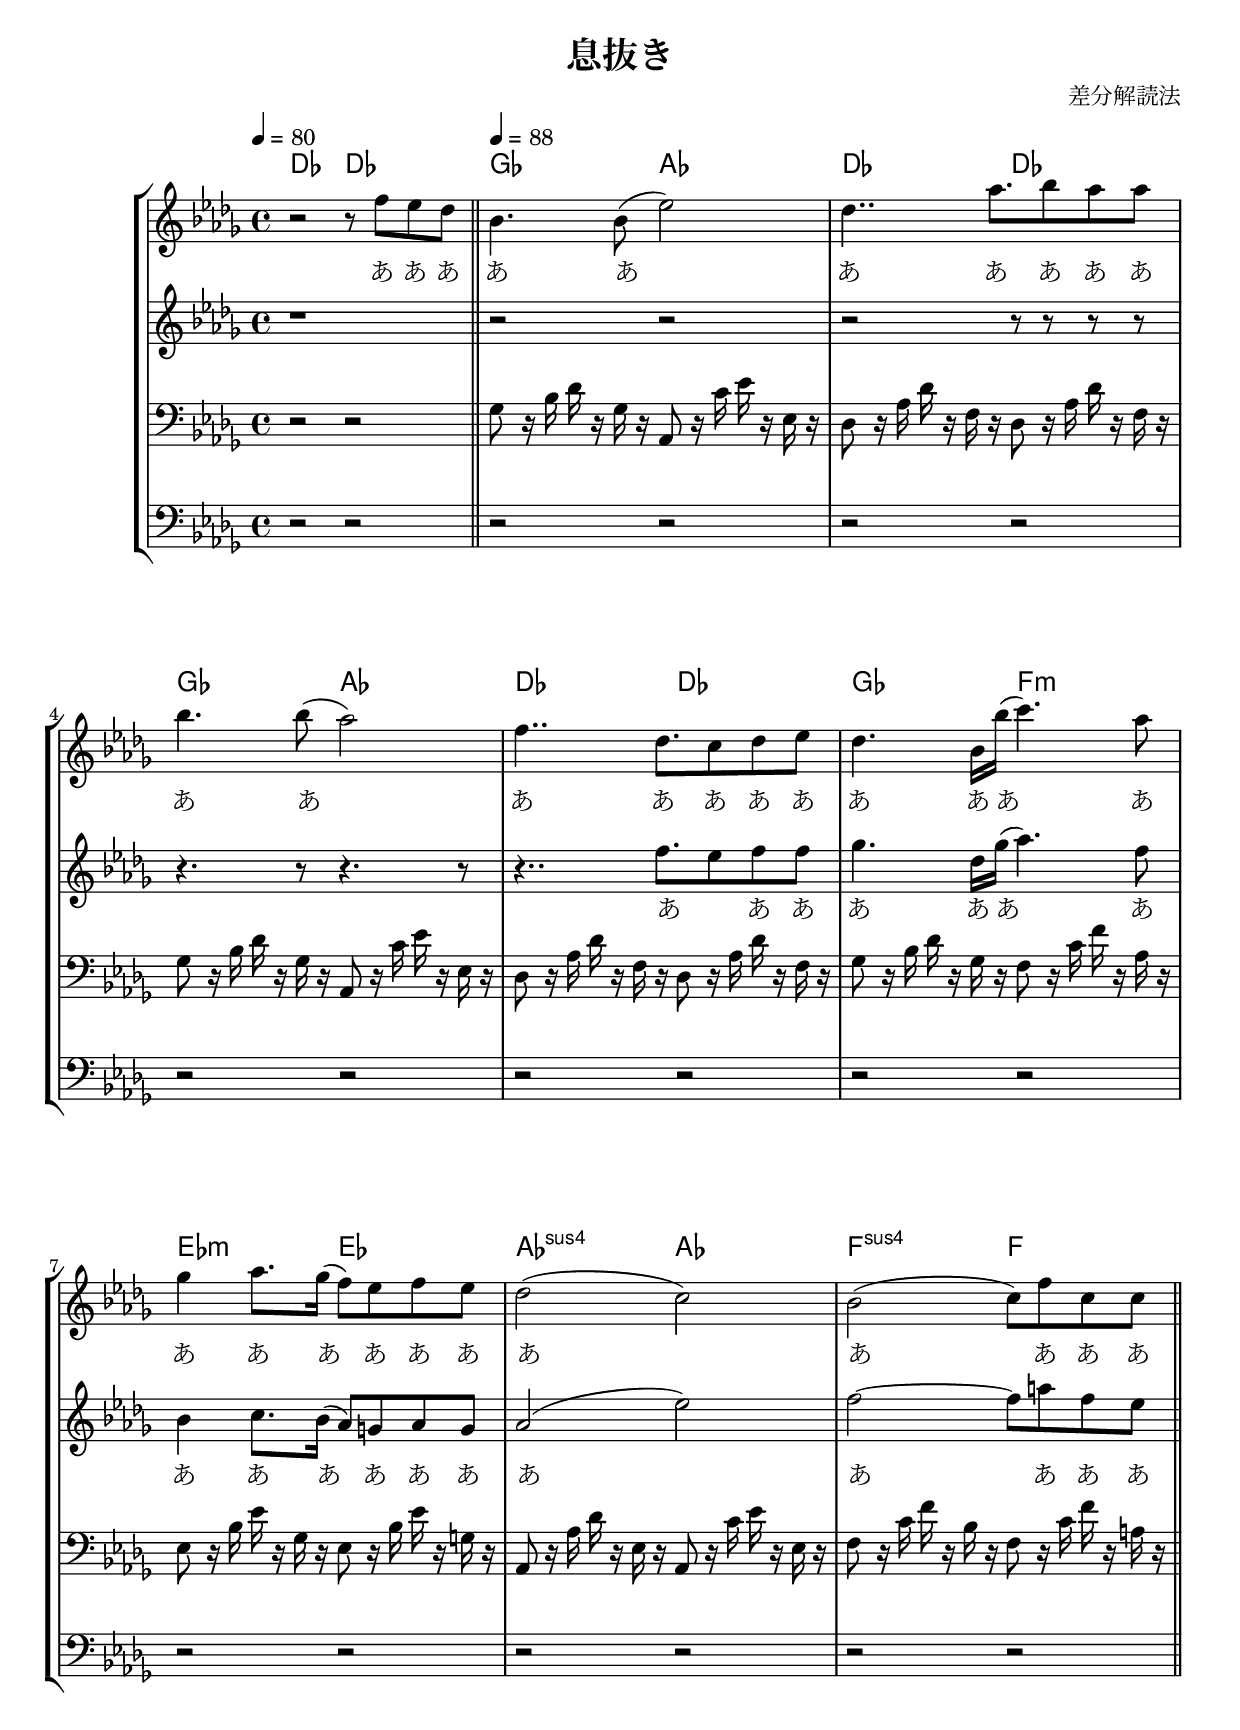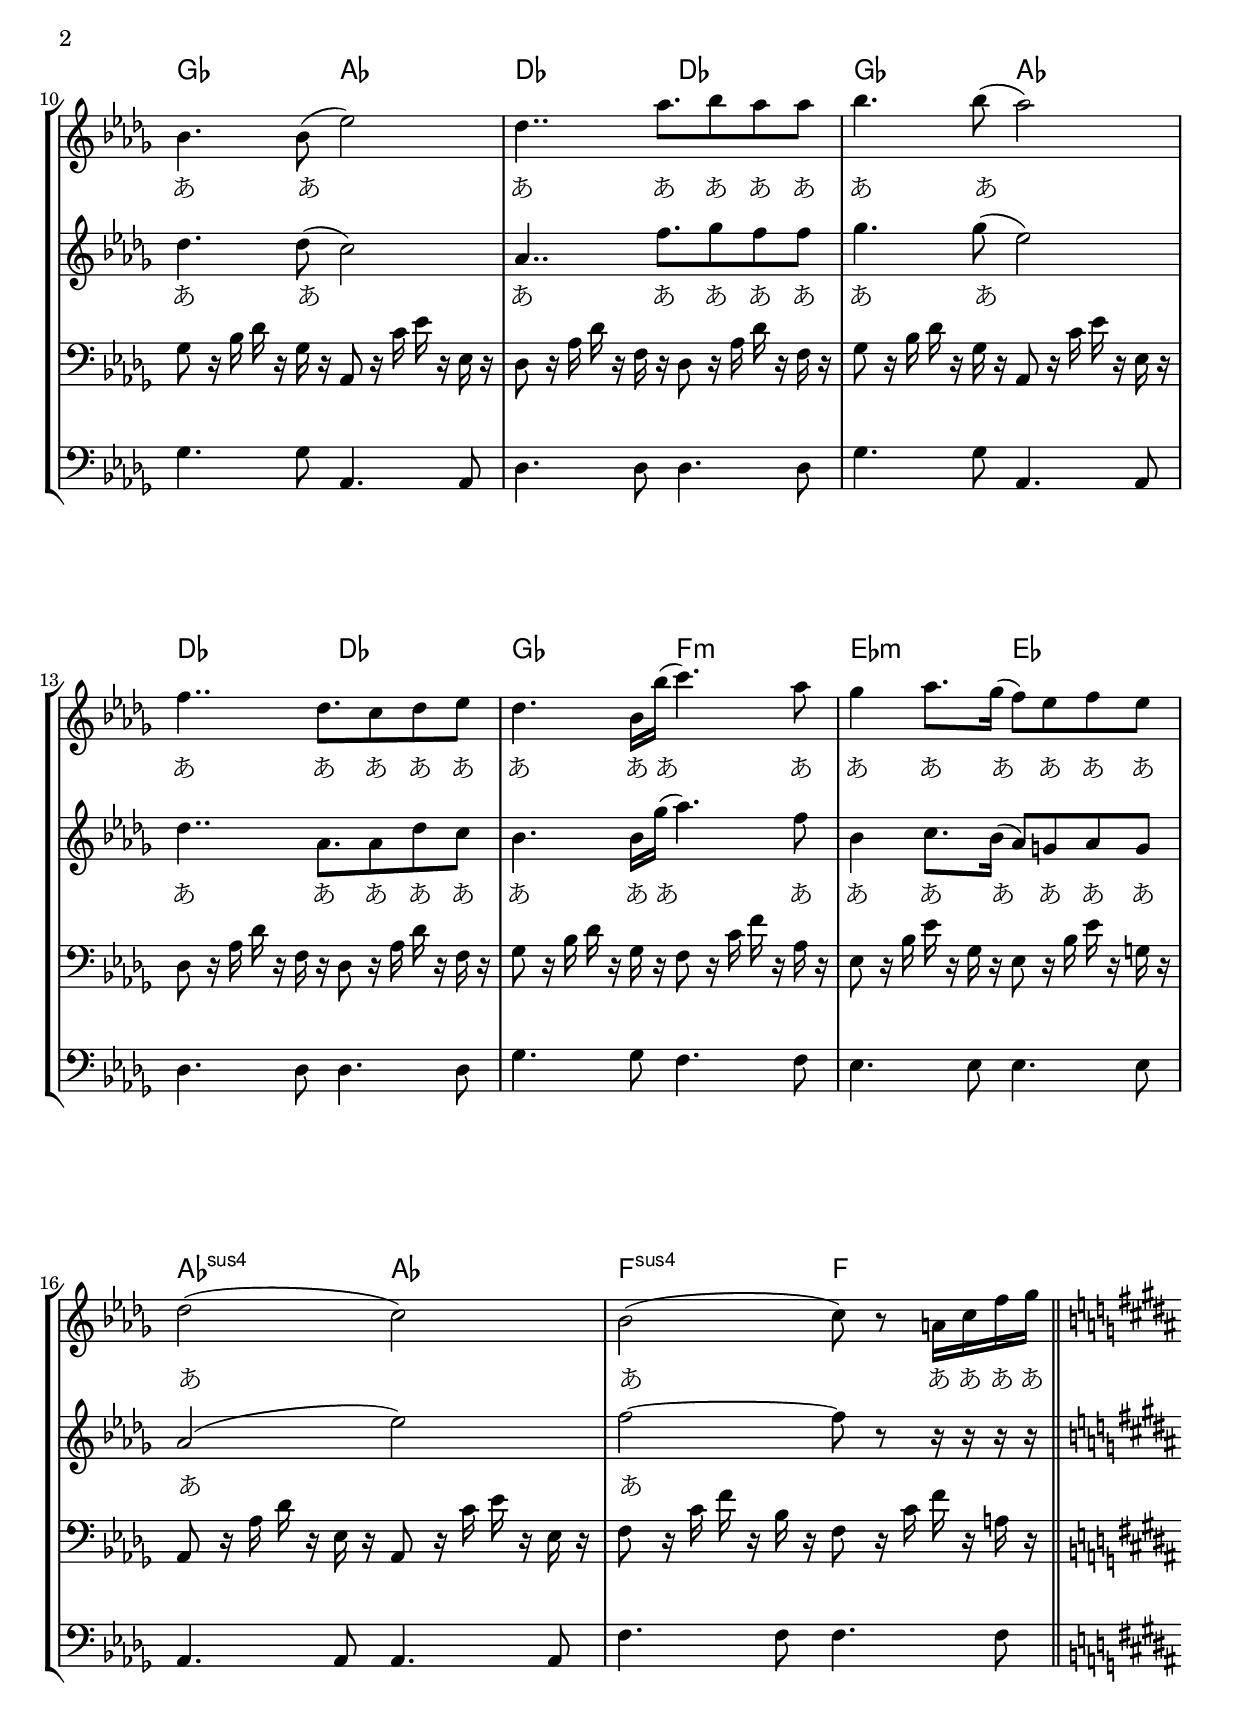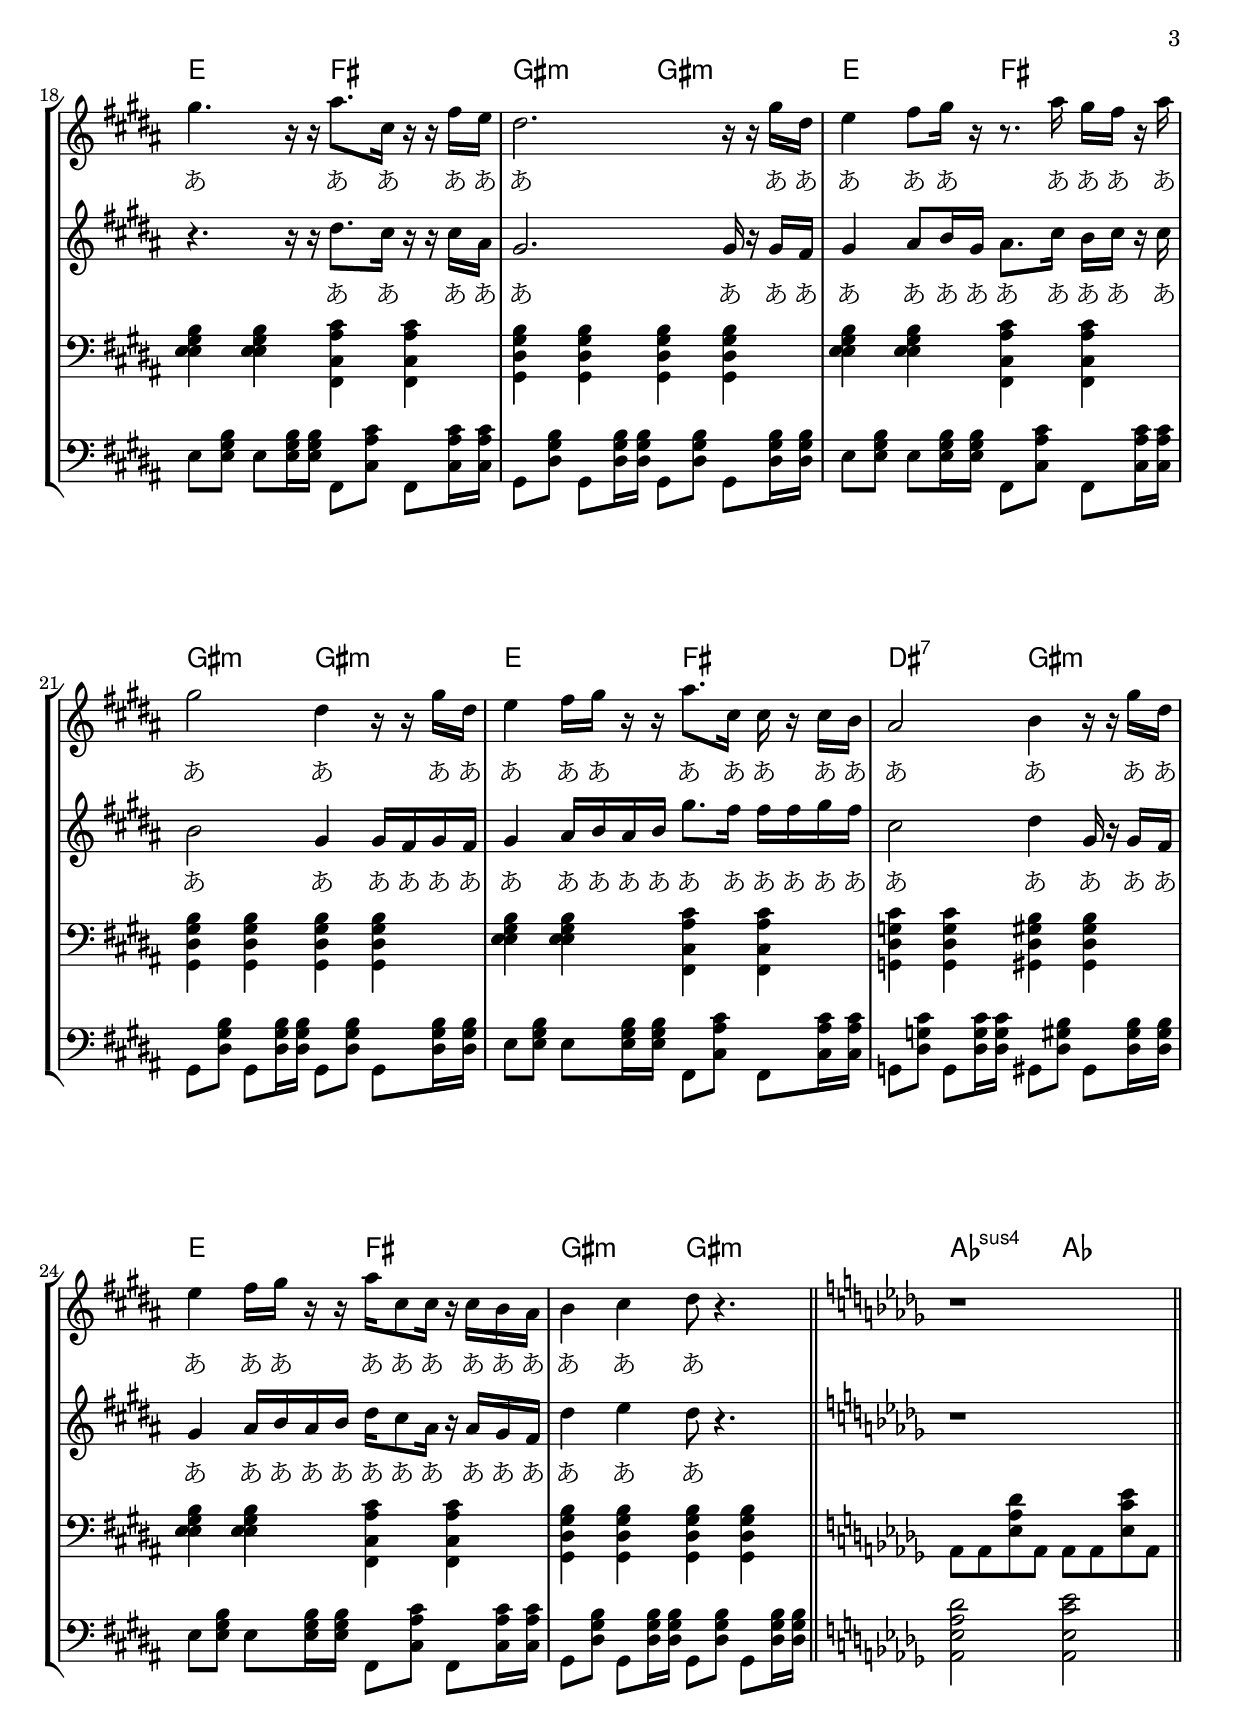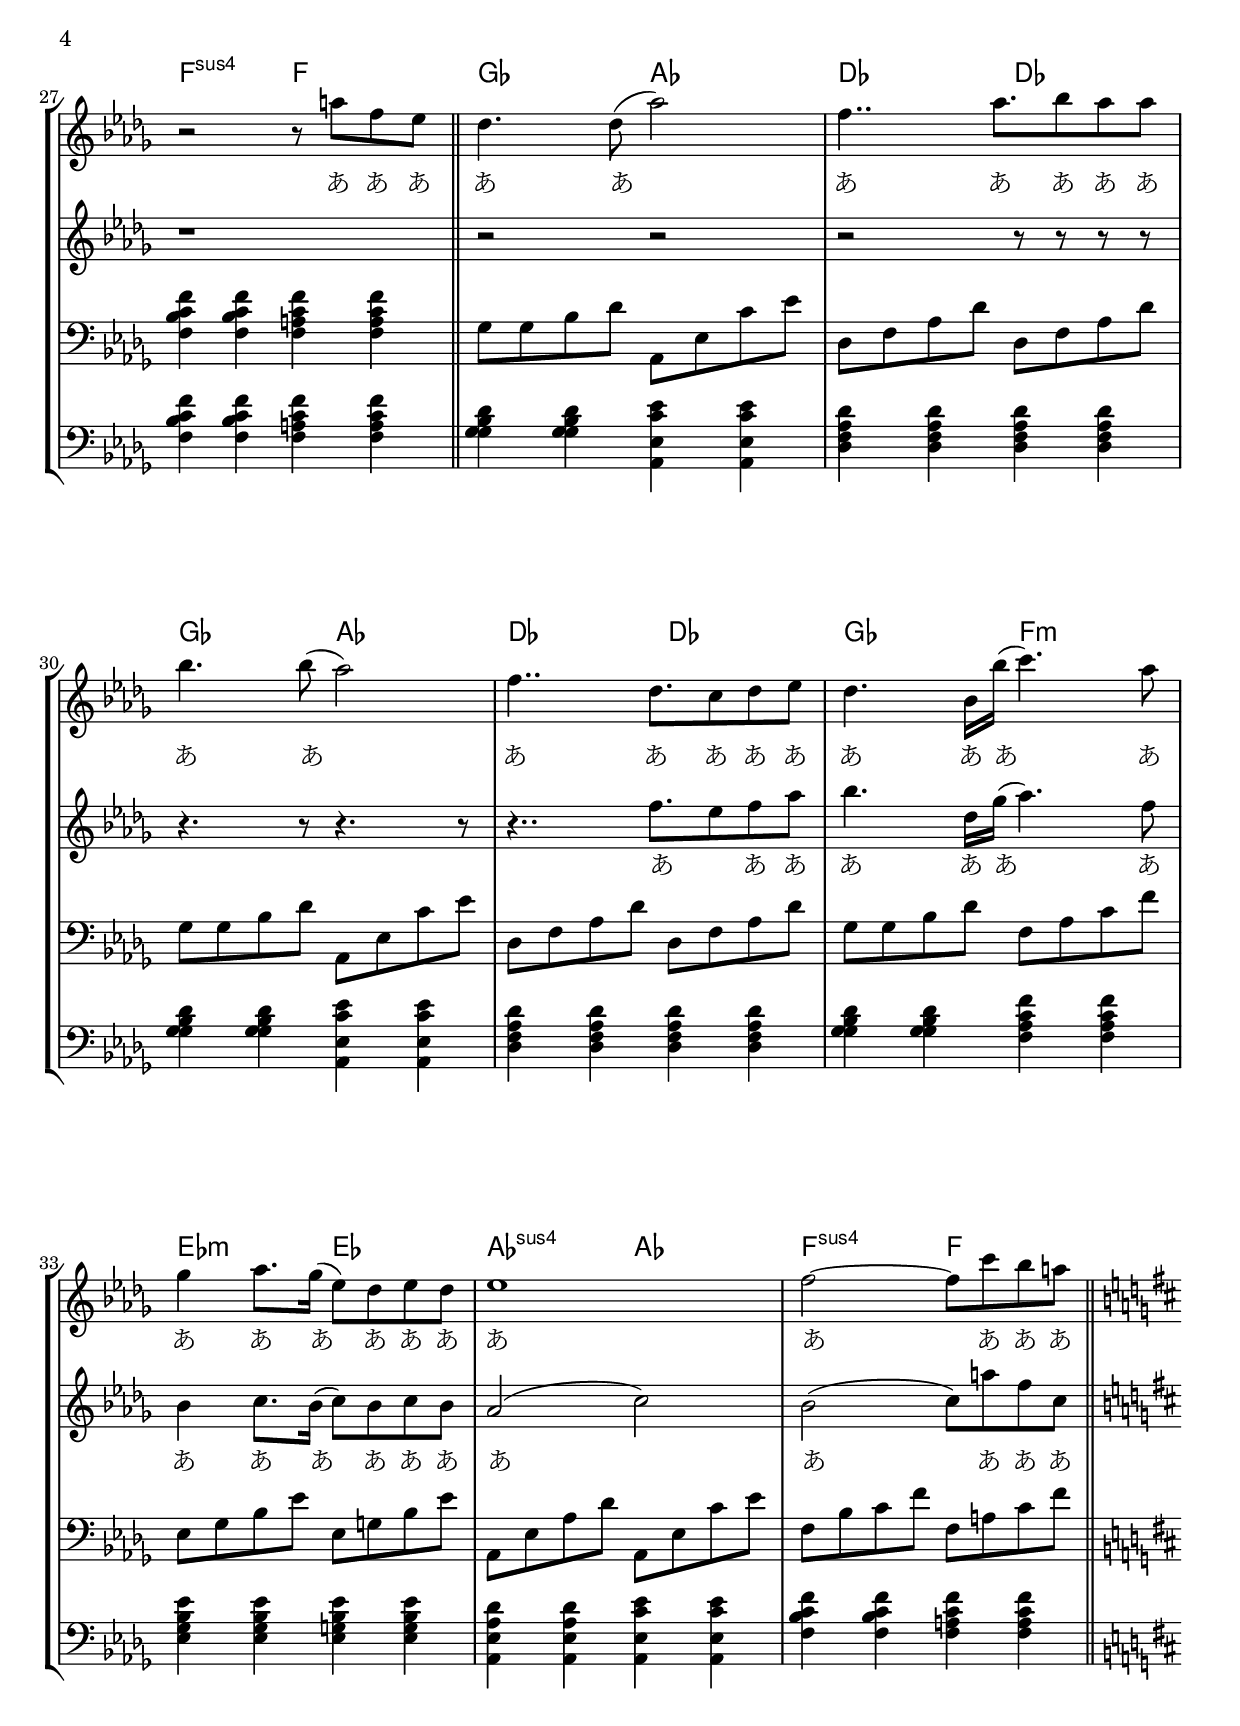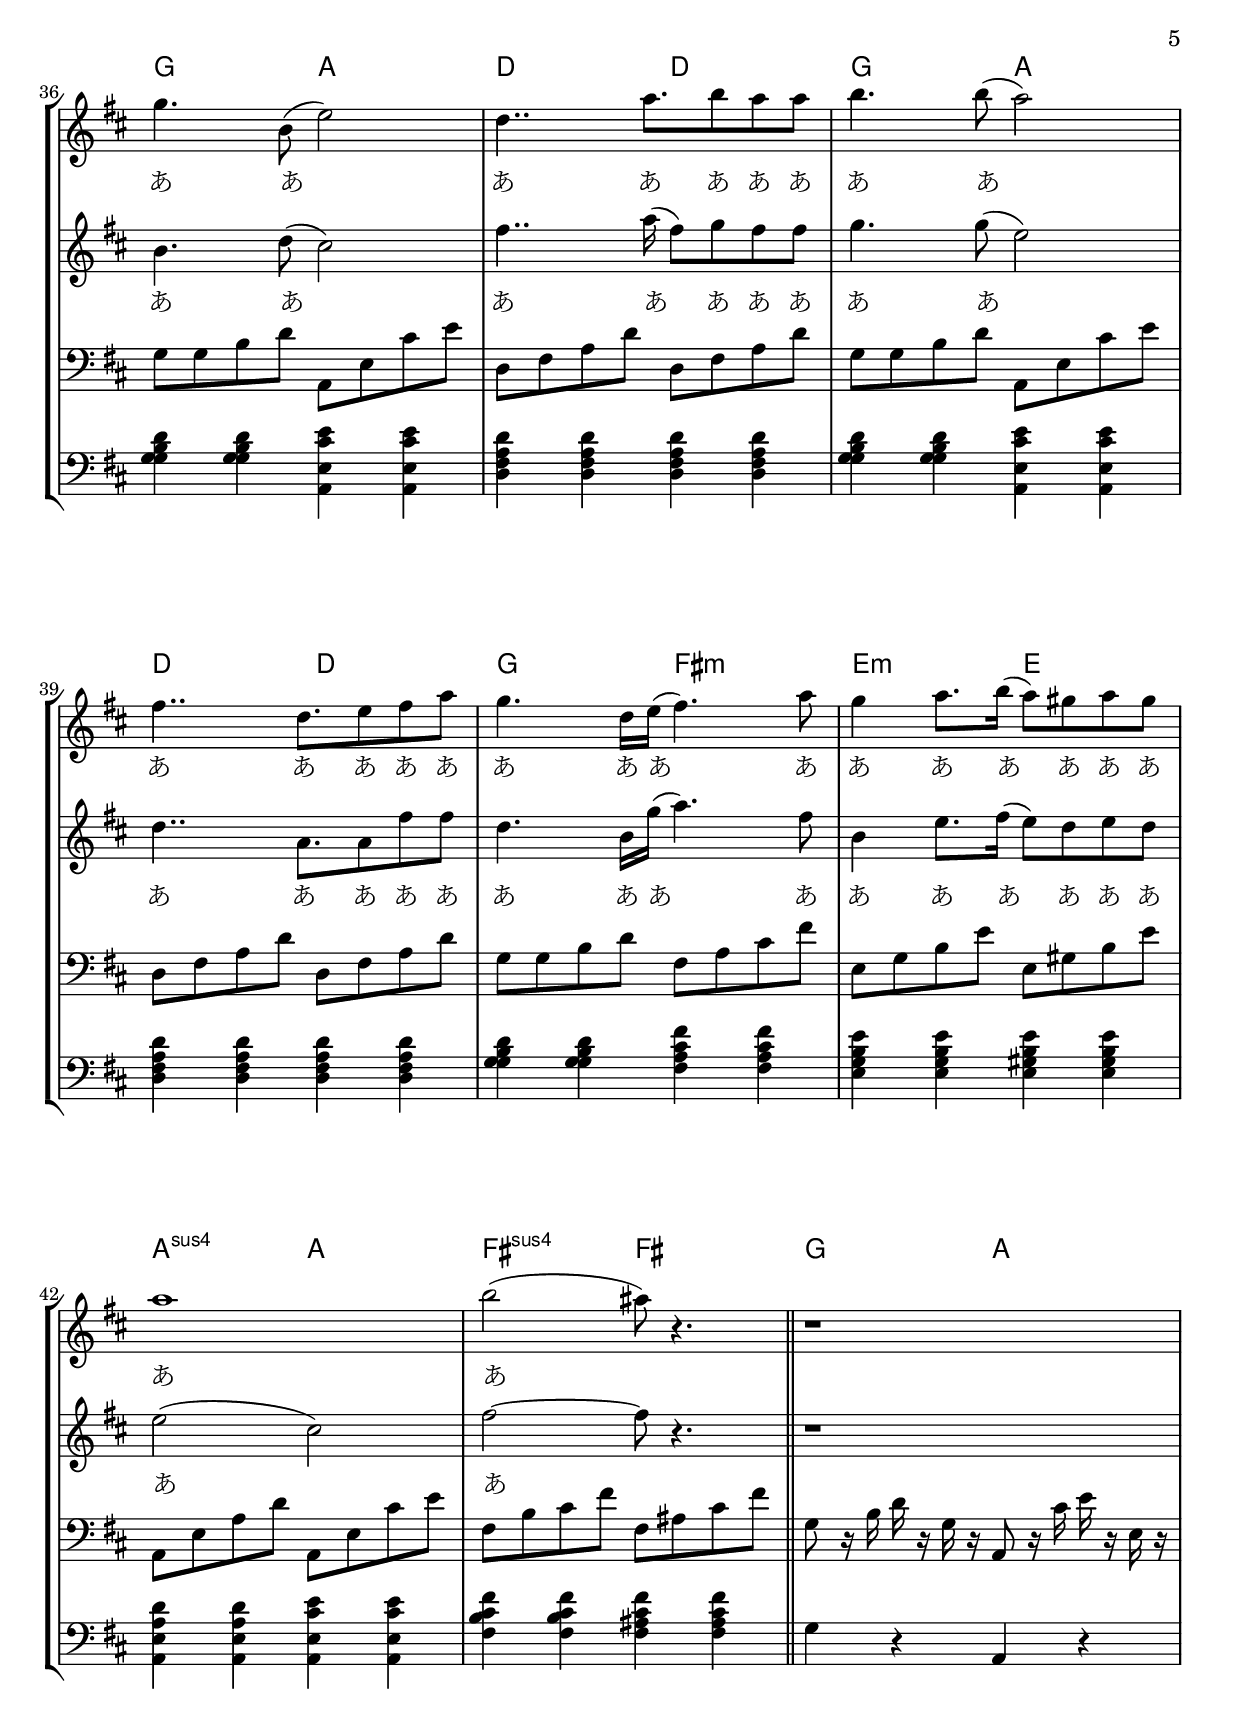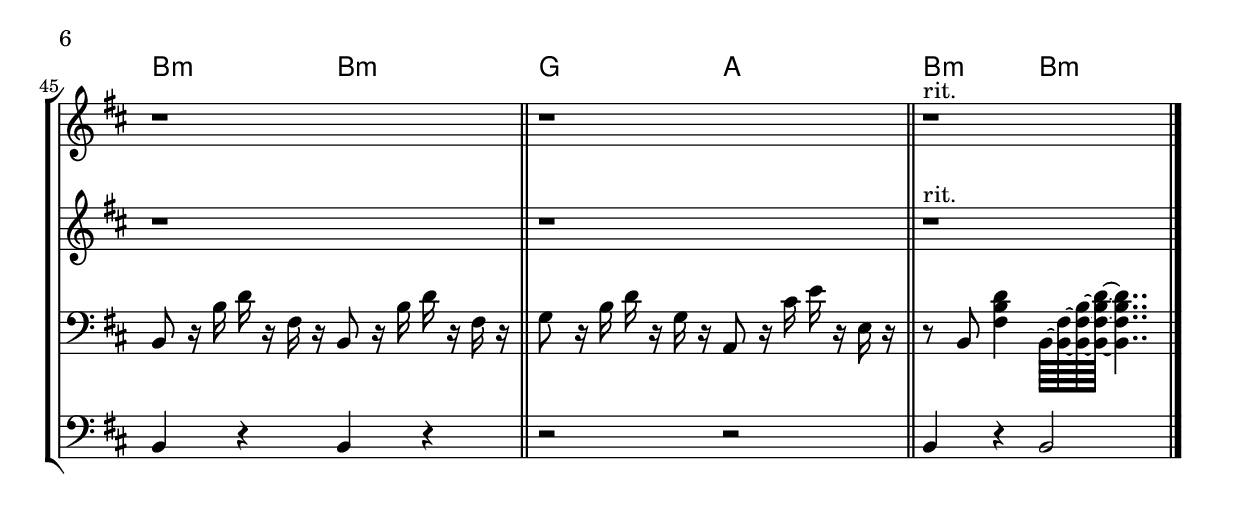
\version "2.12.1"

\header {
	title = \markup {息抜き}
	composer = \markup \center-column {差分解読法}
}

harmony = \chordmode {
	des2 des 

	ges as des des ges as des des ges f:m es:m es as:sus4 as f:sus4 f 

	ges as des des ges as des des ges f:m es:m es as:sus4 as f:sus4 f 

	e fis gis:m gis:m e fis gis:m gis:m e fis dis:7 gis:m e fis gis:m gis:m 

	as:sus4 as 

	f:sus4 f 

	ges as des des ges as des des ges f:m es:m es as:sus4 as f:sus4 f 

	g a d d g a d d g fis:m e:m e a:sus4 a fis:sus4 fis 

	g a b:m b:m 

	g a 

	b:m b:m 
}

melody = {
	\key des \major
	\tempo 4 = 80
	r2 r8 
	\set Staff.midiInstrument = #"String Ensemble 1"
	f''8  es''8  des''8 
		\tempo 4 = 88
bes'4.  bes'8  (es''2) 
	des''4..  as''8.  bes''8  as''8  as''8 
	bes''4.  bes''8  (as''2) 
	f''4..  des''8.  c''8  des''8  es''8 
	des''4.  bes'16  bes''16  (c'''4.)  as''8 
	ges''4  as''8.  ges''16  (f''8)  es''8  f''8  es''8 
	des''2  (c''2) 
	bes'2  (c''8)  	\set Staff.midiInstrument = #"String Ensemble 1"
	f''8  c''8  c''8 
	bes'4.  bes'8  (es''2) 
	des''4..  as''8.  bes''8  as''8  as''8 
	bes''4.  bes''8  (as''2) 
	f''4..  des''8.  c''8  des''8  es''8 
	des''4.  bes'16  bes''16  (c'''4.)  as''8 
	ges''4  as''8.  ges''16  (f''8)  es''8  f''8  es''8 
	des''2  (c''2) 
	bes'2  (c''8)  	r8 	\set Staff.midiInstrument = #"Church organ"
	a'16  c''16  f''16  ges''16 
		\key b \major
gis''4.  r16  r16  ais''8.  cis''16  r16  r16  fis''16  e''16 
	dis''2.  r16  r16  gis''16  dis''16 
	e''4  fis''8  gis''16  r16  r8.  ais''16  gis''16  fis''16  r16  ais''16 
	gis''2  dis''4  r16  r16  gis''16  dis''16 
	e''4  fis''16  gis''16  r16  r16  ais''8.  cis''16  cis''16  r16  cis''16  b'16 
	ais'2  b'4  r16  r16  gis''16  dis''16 
	e''4  fis''16  gis''16  r16  r16  ais''16  cis''8  cis''16  r16  cis''16  b'16  ais'16 
	b'4  cis''4  dis''8  	r4. 	\key des \major
	r1   
	r2 r8 
	\set Staff.midiInstrument = #"String Ensemble 1"
	a''8  f''8  es''8 
	des''4.  des''8  (as''2) 
	f''4..  as''8.  bes''8  as''8  as''8 
	bes''4.  bes''8  (as''2) 
	f''4..  des''8.  c''8  des''8  es''8 
	des''4.  bes'16  bes''16  (c'''4.)  as''8 
	ges''4  as''8.  ges''16  (es''8)  des''8  es''8  des''8 
	es''1 
	f''2~f''8  	\set Staff.midiInstrument = #"String Ensemble 1"
	c'''8  bes''8  a''8 
		\key d \major
g''4.  b'8  (e''2) 
	d''4..  a''8.  b''8  a''8  a''8 
	b''4.  b''8  (a''2) 
	fis''4..  d''8.  e''8  fis''8  a''8 
	g''4.  d''16  e''16  (fis''4.)  a''8 
	g''4  a''8.  b''16  (a''8)  gis''8  a''8  gis''8 
	a''1 
	b''2  (ais''8)  	r4. 	r1 | r1   
	r1   
	r1^"rit." \bar "|."
}

words = \lyricmode {
	
	あ  あ  あ  あ  あ  あ  あ  あ  あ  あ  あ  あ  あ  あ  あ  あ  あ  あ  あ  あ  あ  あ  あ  あ  あ  あ  あ  あ  あ  
	あ  あ  あ  あ  あ  あ  あ  あ  あ  あ  あ  あ  あ  あ  あ  あ  あ  あ  あ  あ  あ  あ  あ  あ  あ  あ  あ  あ  あ  
	あ  あ  あ  あ  あ  あ  あ  あ  あ  あ  あ  あ  あ  あ  あ  あ  あ  あ  あ  あ  あ  あ  あ  あ  あ  あ  あ  あ  あ  あ  あ  あ  あ  あ  あ  あ  あ  あ  あ  あ  あ  あ  あ  あ  あ  あ  あ  
	
	
	あ  あ  あ  あ  あ  あ  あ  あ  あ  あ  あ  あ  あ  あ  あ  あ  あ  あ  あ  あ  あ  あ  あ  あ  あ  あ  あ  あ  あ  
	あ  あ  あ  あ  あ  あ  あ  あ  あ  あ  あ  あ  あ  あ  あ  あ  あ  あ  あ  あ  あ  あ  あ  あ  あ  あ  あ  あ  あ  
	
	
	
}

secondmelody = {
	\key des \major
	\tempo 4 = 80
	r1   
	\set Staff.midiInstrument = #"Violin"
		\tempo 4 = 88
 r2  r2 
	r2~r8  r8  r8  r8 
	r4.  r8  r4.  r8 
	r4..  f''8.  es''8  f''8  f''8 
	ges''4.  des''16  ges''16  (as''4.)  f''8 
	bes'4  c''8.  bes'16  (as'8)  g'8  as'8  g'8 
	as'2  (es''2) 
	f''2~f''8  	\set Staff.midiInstrument = #"Violin"
	a''8  f''8  es''8 
	des''4.  des''8  (c''2) 
	as'4..  f''8.  ges''8  f''8  f''8 
	ges''4.  ges''8  (es''2) 
	des''4..  as'8.  as'8  des''8  c''8 
	bes'4.  bes'16  ges''16  (as''4.)  f''8 
	bes'4  c''8.  bes'16  (as'8)  g'8  as'8  g'8 
	as'2  (es''2) 
	f''2~f''8  	r8 	\set Staff.midiInstrument = #"Celesta"
	r16  r16  r16  r16 
		\key b \major
r4.  r16  r16  dis''8.  cis''16  r16  r16  cis''16  ais'16 
	gis'2.  gis'16  r16  gis'16  fis'16 
	gis'4  ais'8  b'16  gis'16  ais'8.  cis''16  b'16  cis''16  r16  cis''16 
	b'2  gis'4  gis'16  fis'16  gis'16  fis'16 
	gis'4  ais'16  b'16  ais'16  b'16  gis''8.  fis''16  fis''16  fis''16  gis''16  fis''16 
	cis''2  dis''4  gis'16  r16  gis'16  fis'16 
	gis'4  ais'16  b'16  ais'16  b'16  dis''16  cis''8  ais'16  r16  ais'16  gis'16  fis'16 
	dis''4  e''4  dis''8  	r4. 	\key des \major
	r1   
	r1   
	\set Staff.midiInstrument = #"Violin"
	 r2  r2 
	r2~r8  r8  r8  r8 
	r4.  r8  r4.  r8 
	r4..  f''8.  es''8  f''8  as''8 
	bes''4.  des''16  ges''16  (as''4.)  f''8 
	bes'4  c''8.  bes'16  (c''8)  bes'8  c''8  bes'8 
	as'2  (c''2) 
	bes'2  (c''8)  	\set Staff.midiInstrument = #"Violin"
	a''8  f''8  c''8 
		\key d \major
b'4.  d''8  (cis''2) 
	fis''4..  a''16  (fis''8)  g''8  fis''8  fis''8 
	g''4.  g''8  (e''2) 
	d''4..  a'8.  a'8  fis''8  fis''8 
	d''4.  b'16  g''16  (a''4.)  fis''8 
	b'4  e''8.  fis''16  (e''8)  d''8  e''8  d''8 
	e''2  (cis''2) 
	fis''2~fis''8  	r4. 	r1 | r1   
	r1   
	r1^"rit." \bar "|."
}

secondwords = \lyricmode {
	
	あ  あ  あ  あ  あ  あ  あ  あ  あ  あ  あ  あ  あ  あ  あ  あ  
	あ  あ  あ  あ  あ  あ  あ  あ  あ  あ  あ  あ  あ  あ  あ  あ  あ  あ  あ  あ  あ  あ  あ  あ  あ  あ  あ  あ  あ  
	あ  あ  あ  あ  あ  あ  あ  あ  あ  あ  あ  あ  あ  あ  あ  あ  あ  あ  あ  あ  あ  あ  あ  あ  あ  あ  あ  あ  あ  あ  あ  あ  あ  あ  あ  あ  あ  あ  あ  あ  あ  あ  あ  あ  あ  あ  あ  あ  あ  あ  あ  あ  あ  
	
	
	あ  あ  あ  あ  あ  あ  あ  あ  あ  あ  あ  あ  あ  あ  あ  あ  
	あ  あ  あ  あ  あ  あ  あ  あ  あ  あ  あ  あ  あ  あ  あ  あ  あ  あ  あ  あ  あ  あ  あ  あ  あ  あ  あ  あ  あ  
	
	
	
}

tempochange = {
	\tempo 4 = 80
	r1 \bar "||"
	\tempo 4 = 88
	r1 | r1 | r1 | r1 | r1 | r1 | r1 | r1 \bar "||"
	\tempo 4 = 88
	r1 | r1 | r1 | r1 | r1 | r1 | r1 | r1 \bar "||"
	\tempo 4 = 88
	r1 | r1 | r1 | r1 | r1 | r1 | r1 | r1 \bar "||"
	\tempo 4 = 88
	r1 \bar "||"
	\tempo 4 = 88
	r1 \bar "||"
	\tempo 4 = 88
	r1 | r1 | r1 | r1 | r1 | r1 | r1 | r1 \bar "||"
	\tempo 4 = 88
	r1 | r1 | r1 | r1 | r1 | r1 | r1 | r1 \bar "||"
	\tempo 4 = 88
	r1 | r1 \bar "||"
	\tempo 4 = 88
	r1 \bar "||"
	\tempo 4 = 88
	\tempo 4 = 66 r2 \tempo 4 = 58 r2 \bar "|."
}

mainacc = {
	\clef bass
	\set Staff.midiInstrument = #"Acoustic grand"
	\key des \major
	\tempo 4 = 80
	r2
	r2
	\bar "||"

	\set Staff.midiInstrument = #"Viola"
	\tempo 4 = 88
	ges8r16bes16des'16r16ges16r16
	as,8r16c'16es'16r16es16r16
	des8r16as16des'16r16f16r16
	des8r16as16des'16r16f16r16
	ges8r16bes16des'16r16ges16r16
	as,8r16c'16es'16r16es16r16
	des8r16as16des'16r16f16r16
	des8r16as16des'16r16f16r16
	ges8r16bes16des'16r16ges16r16
	f8r16c'16f'16r16as16r16
	es8r16bes16es'16r16ges16r16
	es8r16bes16es'16r16g16r16
	as,8r16as16des'16r16es16r16
	as,8r16c'16es'16r16es16r16
	f8r16c'16f'16r16bes16r16
	f8r16c'16f'16r16a16r16
	\bar "||"

	\set Staff.midiInstrument = #"Viola"
	ges8r16bes16des'16r16ges16r16
	as,8r16c'16es'16r16es16r16
	des8r16as16des'16r16f16r16
	des8r16as16des'16r16f16r16
	ges8r16bes16des'16r16ges16r16
	as,8r16c'16es'16r16es16r16
	des8r16as16des'16r16f16r16
	des8r16as16des'16r16f16r16
	ges8r16bes16des'16r16ges16r16
	f8r16c'16f'16r16as16r16
	es8r16bes16es'16r16ges16r16
	es8r16bes16es'16r16g16r16
	as,8r16as16des'16r16es16r16
	as,8r16c'16es'16r16es16r16
	f8r16c'16f'16r16bes16r16
	f8r16c'16f'16r16a16r16
	\bar "||"

	\set Staff.midiInstrument = #"Viola"
	\key b \major
	<e e gis b>4 <e e gis b>4
	<fis, cis ais cis'>4 <fis, cis ais cis'>4
	<gis, dis gis b>4 <gis, dis gis b>4
	<gis, dis gis b>4 <gis, dis gis b>4
	<e e gis b>4 <e e gis b>4
	<fis, cis ais cis'>4 <fis, cis ais cis'>4
	<gis, dis gis b>4 <gis, dis gis b>4
	<gis, dis gis b>4 <gis, dis gis b>4
	<e e gis b>4 <e e gis b>4
	<fis, cis ais cis'>4 <fis, cis ais cis'>4
	<g, dis g cis'>4 <g, dis g cis'>4
	<gis, dis gis b>4 <gis, dis gis b>4
	<e e gis b>4 <e e gis b>4
	<fis, cis ais cis'>4 <fis, cis ais cis'>4
	<gis, dis gis b>4 <gis, dis gis b>4
	<gis, dis gis b>4 <gis, dis gis b>4
	\bar "||"

	\set Staff.midiInstrument = #"Harpsichord"
	\key des \major
	as,8 as,8 <es as des'>8 as,8
	as,8 as,8 <es c' es'>8 as,8
	\bar "||"

	\set Staff.midiInstrument = #"Harpsichord"
	<f bes c' f'>4 <f bes c' f'>4
	<f a c' f'>4 <f a c' f'>4
	\bar "||"

	\set Staff.midiInstrument = #"Harpsichord"
	ges8 ges8 bes8 des'8
	as,8 es8 c'8 es'8
	des8 f8 as8 des'8
	des8 f8 as8 des'8
	ges8 ges8 bes8 des'8
	as,8 es8 c'8 es'8
	des8 f8 as8 des'8
	des8 f8 as8 des'8
	ges8 ges8 bes8 des'8
	f8 as8 c'8 f'8
	es8 ges8 bes8 es'8
	es8 g8 bes8 es'8
	as,8 es8 as8 des'8
	as,8 es8 c'8 es'8
	f8 bes8 c'8 f'8
	f8 a8 c'8 f'8
	\bar "||"

	\set Staff.midiInstrument = #"Viola"
	\key d \major
	g8 g8 b8 d'8
	a,8 e8 cis'8 e'8
	d8 fis8 a8 d'8
	d8 fis8 a8 d'8
	g8 g8 b8 d'8
	a,8 e8 cis'8 e'8
	d8 fis8 a8 d'8
	d8 fis8 a8 d'8
	g8 g8 b8 d'8
	fis8 a8 cis'8 fis'8
	e8 g8 b8 e'8
	e8 gis8 b8 e'8
	a,8 e8 a8 d'8
	a,8 e8 cis'8 e'8
	fis8 b8 cis'8 fis'8
	fis8 ais8 cis'8 fis'8
	\bar "||"

	\set Staff.midiInstrument = #"Viola"
	g8r16b16d'16r16g16r16
	a,8r16cis'16e'16r16e16r16
	b,8r16b16d'16r16fis16r16
	b,8r16b16d'16r16fis16r16
	\bar "||"

	\set Staff.midiInstrument = #"Viola"
	g8r16b16d'16r16g16r16
	a,8r16cis'16e'16r16e16r16
	\bar "||"

	\set Staff.midiInstrument = #"Viola"
	r8 b,8 <fis b d'>4
	b,64~ <b,~ fis~> <b,~ fis~ b~> <b, fis b d'>~ <b, fis b d'>4..
	\bar "|."
}

subacc = {
	\clef bass
	\set Staff.midiInstrument = #"Acoustic grand"
	\key des \major
	\tempo 4 = 80
	r2
	r2
	\bar "||"

	\set Staff.midiInstrument = #"Acoustic grand"
	\tempo 4 = 88
	r2
	r2
	r2
	r2
	r2
	r2
	r2
	r2
	r2
	r2
	r2
	r2
	r2
	r2
	r2
	r2
	\bar "||"

	\set Staff.midiInstrument = #"String Ensemble 1"
	ges4.ges8
	as,4.as,8
	des4.des8
	des4.des8
	ges4.ges8
	as,4.as,8
	des4.des8
	des4.des8
	ges4.ges8
	f4.f8
	es4.es8
	es4.es8
	as,4.as,8
	as,4.as,8
	f4.f8
	f4.f8
	\bar "||"

	\set Staff.midiInstrument = #"Harpsichord"
	\key b \major
	e8 <e gis b> e <e gis b>16 <e gis b>
	fis,8 <cis ais cis'> fis, <cis ais cis'>16 <cis ais cis'>
	gis,8 <dis gis b> gis, <dis gis b>16 <dis gis b>
	gis,8 <dis gis b> gis, <dis gis b>16 <dis gis b>
	e8 <e gis b> e <e gis b>16 <e gis b>
	fis,8 <cis ais cis'> fis, <cis ais cis'>16 <cis ais cis'>
	gis,8 <dis gis b> gis, <dis gis b>16 <dis gis b>
	gis,8 <dis gis b> gis, <dis gis b>16 <dis gis b>
	e8 <e gis b> e <e gis b>16 <e gis b>
	fis,8 <cis ais cis'> fis, <cis ais cis'>16 <cis ais cis'>
	g,8 <dis g cis'> g, <dis g cis'>16 <dis g cis'>
	gis,8 <dis gis b> gis, <dis gis b>16 <dis gis b>
	e8 <e gis b> e <e gis b>16 <e gis b>
	fis,8 <cis ais cis'> fis, <cis ais cis'>16 <cis ais cis'>
	gis,8 <dis gis b> gis, <dis gis b>16 <dis gis b>
	gis,8 <dis gis b> gis, <dis gis b>16 <dis gis b>
	\bar "||"

	\set Staff.midiInstrument = #"Viola"
	\key des \major
	<as, es as des'>2
	<as, es c' es'>2
	\bar "||"

	\set Staff.midiInstrument = #"Viola"
	<f bes c' f'>4 <f bes c' f'>4
	<f a c' f'>4 <f a c' f'>4
	\bar "||"

	\set Staff.midiInstrument = #"Viola"
	<ges ges bes des'>4 <ges ges bes des'>4
	<as, es c' es'>4 <as, es c' es'>4
	<des f as des'>4 <des f as des'>4
	<des f as des'>4 <des f as des'>4
	<ges ges bes des'>4 <ges ges bes des'>4
	<as, es c' es'>4 <as, es c' es'>4
	<des f as des'>4 <des f as des'>4
	<des f as des'>4 <des f as des'>4
	<ges ges bes des'>4 <ges ges bes des'>4
	<f as c' f'>4 <f as c' f'>4
	<es ges bes es'>4 <es ges bes es'>4
	<es g bes es'>4 <es g bes es'>4
	<as, es as des'>4 <as, es as des'>4
	<as, es c' es'>4 <as, es c' es'>4
	<f bes c' f'>4 <f bes c' f'>4
	<f a c' f'>4 <f a c' f'>4
	\bar "||"

	\set Staff.midiInstrument = #"String Ensemble 1"
	\key d \major
	<g g b d'>4 <g g b d'>4
	<a, e cis' e'>4 <a, e cis' e'>4
	<d fis a d'>4 <d fis a d'>4
	<d fis a d'>4 <d fis a d'>4
	<g g b d'>4 <g g b d'>4
	<a, e cis' e'>4 <a, e cis' e'>4
	<d fis a d'>4 <d fis a d'>4
	<d fis a d'>4 <d fis a d'>4
	<g g b d'>4 <g g b d'>4
	<fis a cis' fis'>4 <fis a cis' fis'>4
	<e g b e'>4 <e g b e'>4
	<e gis b e'>4 <e gis b e'>4
	<a, e a d'>4 <a, e a d'>4
	<a, e cis' e'>4 <a, e cis' e'>4
	<fis b cis' fis'>4 <fis b cis' fis'>4
	<fis ais cis' fis'>4 <fis ais cis' fis'>4
	\bar "||"

	\set Staff.midiInstrument = #"String Ensemble 1"
	g4 r4
	a,4 r4
	b,4 r4
	b,4 r4
	\bar "||"

	\set Staff.midiInstrument = #"Acoustic grand"
	r2
	r2
	\bar "||"

	\set Staff.midiInstrument = #"Viola"
	b,4 r4
	b,2
	\bar "|."
}

percA = {
	\drummode {
	r1 \bar "||"
	r1 |r1 |r1 |r1 |r1 |r1 |r1 |r1 \bar "||"
	r1 |r1 |r1 |r1 |r1 |r1 |r1 |r1 \bar "||"
	r1 |r1 |r1 |r1 |r1 |r1 |r1 |r1 \bar "||"
	r1 \bar "||"
	r1 \bar "||"
	r4 sn2 sn8. sn16  |r4 sn2 sn8. sn16  |r4 sn2 sn8. sn16  |r4 sn2 sn8. sn16  |r4 sn2 sn8. sn16  |r4 sn2 sn8. sn16  |r4 sn2 sn8. sn16  |r8 sn8 sn4 sn8 sn8 sn16 sn8 sn16  \bar "||"
	r8 cymr16 cymr16 cymr8 cymr16 cymr16 cymr8 cymr16 cymr16 cymr8 cymr8  |cymr8 cymr16 cymr16 cymr8 cymr16 cymr16 cymr8 cymr16 cymr16 cymr8 cymr8  |cymr8 cymr16 cymr16 cymr8 cymr16 cymr16 cymr8 cymr16 cymr16 cymr8 cymr16 cymr16  |cymr8 cymr16 cymr16 cymr8 cymr16 cymr16 cymr8 cymr16 cymr16 cymr8 cymr8  |r8 cymr16 cymr16 cymr8 cymr16 cymr16 cymr8 cymr16 cymr16 cymr8 cymr8  |cymr8 cymr16 cymr16 cymr8 cymr16 cymr16 cymr8 cymr16 cymr16 cymr8 cymr8  |cymr8 cymr16 cymr16 cymr8 cymr16 cymr16 cymr8 cymr16 cymr16 cymr8 cymr16 cymr16  |cymr8 cymr16 cymr16 cymr8 cymr16 cymr16 cymr8 cymr16 cymr16 cymr8 cymr8  \bar "||"
	r1 |r1 \bar "||"
	r1 \bar "||"
	r1 \bar "|."
	}
}

percB = {
	\drummode {
	r1 \bar "||"
	r1 |r1 |r1 |r1 |r1 |r1 |r1 |r1 \bar "||"
	r1 |r1 |r1 |r1 |r1 |r1 |r1 |r1 \bar "||"
	r1 |r1 |r1 |r1 |r1 |r1 |r1 |r1 \bar "||"
	r1 \bar "||"
	r1 \bar "||"
	r4. r16 tommh8 tommh4. r16  |r1  |r4. r16 tommh8 tommh4. r16  |r1  |r4. r16 tommh8 tommh4. r16  |r1  |r4. r16 tommh8 tommh4. r16  |r1  \bar "||"
	r4 sn2 sn4  |r4 sn8 sn4. sn4  |r4 sn2 sn4  |r4 sn8 sn4. sn4  |r4 sn2 sn4  |r4 sn8 sn4. sn4  |r4 sn2 sn4  |r4 sn2 sn8 sn16 sn16  \bar "||"
	r1 |r1 \bar "||"
	r1 \bar "||"
	r1 \bar "|."
	}
}

percC = {
	\drummode {
	r1 \bar "||"
	r1 |r1 |r1 |r1 |r1 |r1 |r1 |r1 \bar "||"
	r1 |r1 |r1 |r1 |r1 |r1 |r1 |r1 \bar "||"
	r1 |r1 |r1 |r1 |r1 |r1 |r1 |r1 \bar "||"
	r1 \bar "||"
	r1 \bar "||"
	r8 toml8 toml8 toml8 toml8 toml8 toml8 toml8  |toml8 toml8 toml8 toml8 toml8 toml8 toml8 toml8  |toml8 toml8 toml8 toml8 toml8 toml8 toml8 toml8  |toml8 toml8 toml8 toml8 toml8 toml8 toml8 toml8  |r8 toml8 toml8 toml8 toml8 toml8 toml8 toml8  |toml8 toml8 toml8 toml8 toml8 toml8 toml8 toml8  |toml8 toml8 toml8 toml8 toml8 toml8 toml8 toml8  |toml8 toml8 toml8 toml8 toml8 toml8 toml8 toml8  \bar "||"
	bd8. bd16 bd8. bd16 bd8. bd16 bd8. bd16  |bd8. bd16 bd8. bd16 bd8. bd16 bd4  |bd8. bd16 bd8. bd16 bd8. bd16 bd8. bd16  |bd8. bd16 bd8. bd16 bd8. bd16 bd4  |bd8. bd16 bd8. bd16 bd8. bd16 bd8. bd16  |bd8. bd16 bd8. bd16 bd8. bd16 bd4  |bd8. bd16 bd8. bd16 bd8. bd16 bd8. bd16  |bd8. bd16 bd8. bd16 bd8. bd16 bd8. bd16  \bar "||"
	r1 |r1 \bar "||"
	r1 \bar "||"
	r1 \bar "|."
	}
}

percD = {
	\drummode {
	r1 \bar "||"
	r1 |r1 |r1 |r1 |r1 |r1 |r1 |r1 \bar "||"
	r1 |r1 |r1 |r1 |r1 |r1 |r1 |r1 \bar "||"
	r1 |r1 |r1 |r1 |r1 |r1 |r1 |r1 \bar "||"
	r1 \bar "||"
	r1 \bar "||"
	r1  |r4. r16 tomfh8 tomfh4. r16  |r1  |r4. r16 tomfh8 tomfh4. r16  |r1  |r4. r16 tomfh8 tomfh4. r16  |r1  |r4. r16 tomfh2 r16  \bar "||"
	r1  |r2 r16 tommh4. r16  |r1  |r2 r16 tommh4. r16  |r1  |r2 r16 tommh4. r16  |r1  |r4. tommh2 r8  \bar "||"
	r1 |r1 \bar "||"
	r1 \bar "||"
	r1 \bar "|."
	}
}

percE = {
	\drummode {
	r1 \bar "||"
	r1 |r1 |r1 |r1 |r1 |r1 |r1 |r1 \bar "||"
	r1 |r1 |r1 |r1 |r1 |r1 |r1 |r1 \bar "||"
	r1 |r1 |r1 |r1 |r1 |r1 |r1 |r1 \bar "||"
	r1 \bar "||"
	r1 \bar "||"
	bd4. r16 bd8. bd4.  |bd8. bd4. r16 bd4 bd8  |bd8. bd4 bd8. bd4.  |bd8. bd4. r16 bd4 bd8  |bd4. r16 bd8. bd4.  |bd8. bd4. r16 bd4 bd8  |bd8. bd4 bd8. bd4.  |bd4. bd8 bd4 r16 bd8.  \bar "||"
	r1  |r2. r8 toml8  |r1  |r2. r8 toml8  |r1  |r2. r8 toml8  |r1  |r2 r16 toml4. r16  \bar "||"
	r1 |r1 \bar "||"
	r1 \bar "||"
	r1 \bar "|."
	}
}

percF = {
	\drummode {
	r1 \bar "||"
	r1 | r1 | r1 | r1 | r1 | r1 | r1 | r1 \bar "||"
	r1 | r1 | r1 | r1 | r1 | r1 | r1 | r1 \bar "||"
	r1 | r1 | r1 | r1 | r1 | r1 | r1 | r1 \bar "||"
	r1 \bar "||"
	r1 \bar "||"
	cymc1  |r1 |r1 |r1 |cymc1  |r1 |r1 |r1 \bar "||"
	cymc1  |r1 |r1 |r1 |cymc1  |r1 |r1 |r1 \bar "||"
	r1 | r1 \bar "||"
	r1 \bar "||"
	r1 \bar "|."
	}
}

\score {
	<<
		\new StaffGroup <<
			\new ChordNames {\harmony}
			\new Voice = "melody" {\melody}
			\new Lyrics \lyricsto "melody" \words
			\new Voice = "secondmelody" {\secondmelody}
			\new Lyrics \lyricsto "secondmelody" \secondwords
			\new Staff = "mainacc" {\mainacc}
			\new Staff = "subacc" {\subacc}
		>>
	>>
	\layout { }
}
